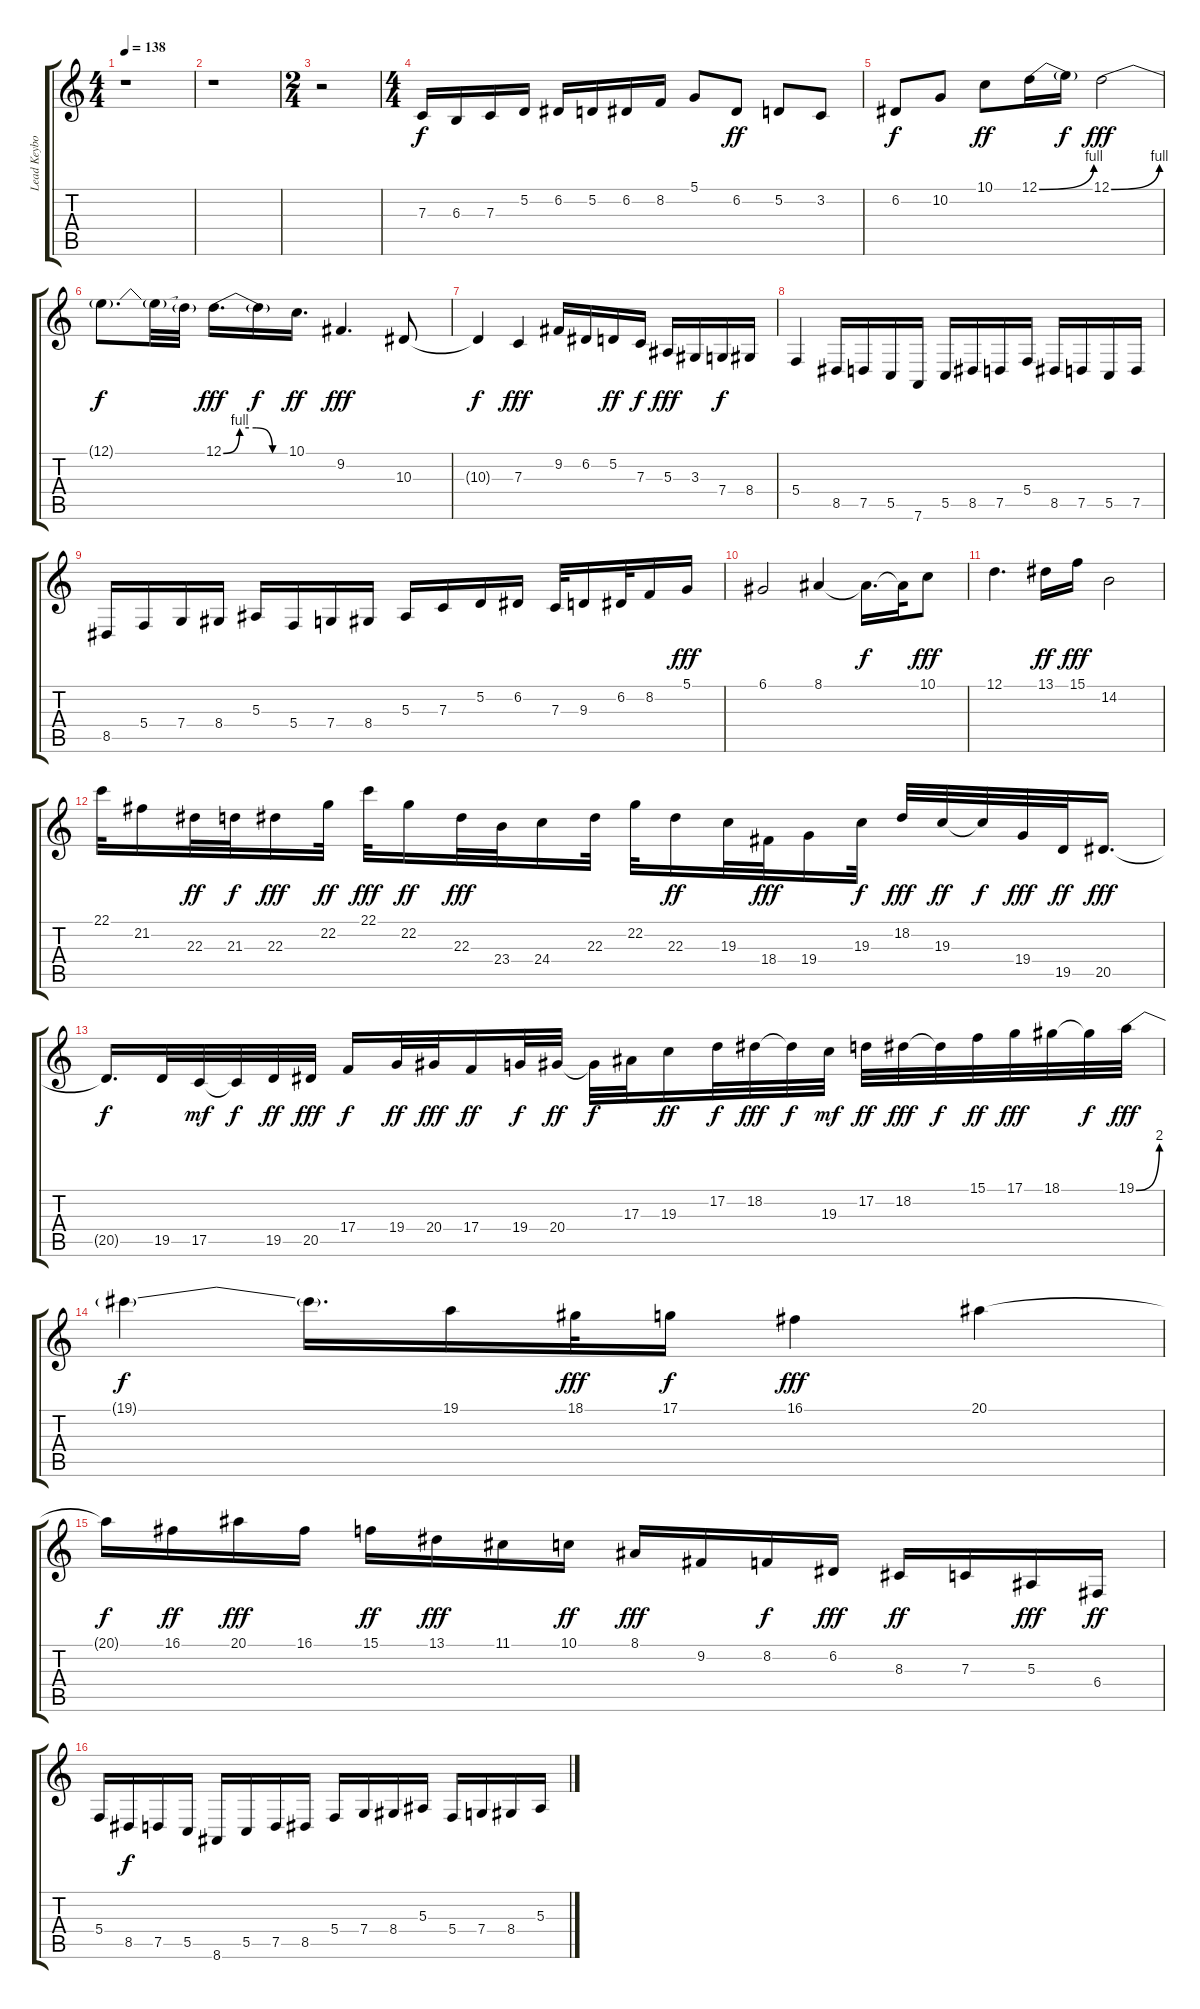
\track ("Lead Keyboard" "Lead Keybo") {instrument lead2sawtooth}
\staff {score tabs}
\tuning (D4 A3 F3 C3 G2 D2) {hide}
\ts (4 4)
\tempo 138
\clef g2
\ks c
r.1{dy f} |
r.1 |
\ts (2 4)
r.2 |
\ts (4 4)
7.3.16 6.3.16 7.3.16 5.2.16 6.2.16 5.2.16 6.2.16 8.2.16 5.1.8 6.2.8{dy ff} 5.2.8 3.2.8 |
6.2.8{dy f} 10.2.8 10.1.8{dy ff} 12.1{be (bend 0 0 60 4)}.16 12.1{t}.16{dy f} 12.1{be (bend 0 0 60 4)}.2{dy fff} |
12.1{t}.8{d dy f} 12.1{t}.32 12.1{t}.32 12.1{be (custom 0 0 15 4 30 4 45 0 60 0)}.16{d dy fff} 12.1{t}.16{dy f} 10.1.16{d dy ff} 9.2.4{d dy fff} 10.3.8 |
10.3{t}.4{dy f} 7.3.4{dy fff} 9.2.16 6.2.16 5.2.16{dy ff} 7.3.16{dy f} 5.3.16{dy fff} 3.3.16 7.4.16{dy f} 8.4.16 |
5.4.4 8.5.16 7.5.16 5.5.16 7.6.16 5.5.16 8.5.16 7.5.16 5.4.16 8.5.16 7.5.16 5.5.16 7.5.16 |
8.5.16 5.4.16 7.4.16 8.4.16 5.3.16 5.4.16 7.4.16 8.4.16 5.3.16 7.3.16 5.2.16 6.2.16 7.3.32 9.3.16 6.2.32 8.2.16 5.1.16{dy fff} |
6.1.2 8.1.4 8.1{t}.16{d dy f} 8.1{t}.32 10.1.8{dy fff} |
12.1.4{d} 13.1.16{dy ff} 15.1.16{dy fff} 14.2.2 |
22.1.32 21.2.16 22.3.32{dy ff} 21.3.32{dy f} 22.3.16{dy fff} 22.2.32{dy ff} 22.1.32{dy fff} 22.2.16{dy ff} 22.3.32{dy fff} 23.4.32 24.4.16 22.3.32 22.2.32 22.3.16{dy ff} 19.3.32 18.4.32{dy fff} 19.4.16 19.3.32{dy f} 18.2.32{dy fff} 19.3.32{dy ff} 19.3{t}.32{dy f} 19.4.32{dy fff} 19.5.32{dy ff} 20.5.16{d dy fff} |
20.5{t}.16{d dy f} 19.5.32 17.5.32{dy mf} 17.5{t}.32{dy f} 19.5.32{dy ff} 20.5.32{dy fff} 17.4.16{dy f} 19.4.32{dy ff} 20.4.32{dy fff} 17.4.16{dy ff} 19.4.32{dy f} 20.4.32{dy ff} 20.4{t}.32{dy f} 17.3.32 19.3.16{dy ff} 17.2.32{dy f} 18.2.32{dy fff} 18.2{t}.32{dy f} 19.3.32{dy mf} 17.2.32{dy ff} 18.2.32{dy fff} 18.2{t}.32{dy f} 15.1.32{dy ff} 17.1.32{dy fff} 18.1.32 18.1{t}.32{dy f} 19.1{be (bend 0 0 60 8)}.32{dy fff} |
19.1{t}.4{dy f} 19.1{t}.16{d} 19.1.16 18.1.32{dy fff} 17.1.16{dy f} 16.1.4{dy fff} 20.1.4 |
20.1{t}.16{dy f} 16.1.16{dy ff} 20.1.16{dy fff} 16.1.16 15.1.16{dy ff} 13.1.16{dy fff} 11.1.16 10.1.16{dy ff} 8.1.16{dy fff} 9.2.16 8.2.16{dy f} 6.2.16{dy fff} 8.3.16{dy ff} 7.3.16 5.3.16{dy fff} 6.4.16{dy ff} |
5.4.16 8.5.16{dy f} 7.5.16 5.5.16 8.6.16 5.5.16 7.5.16 8.5.16 5.4.16 7.4.16 8.4.16 5.3.16 5.4.16 7.4.16 8.4.16 5.3.16
